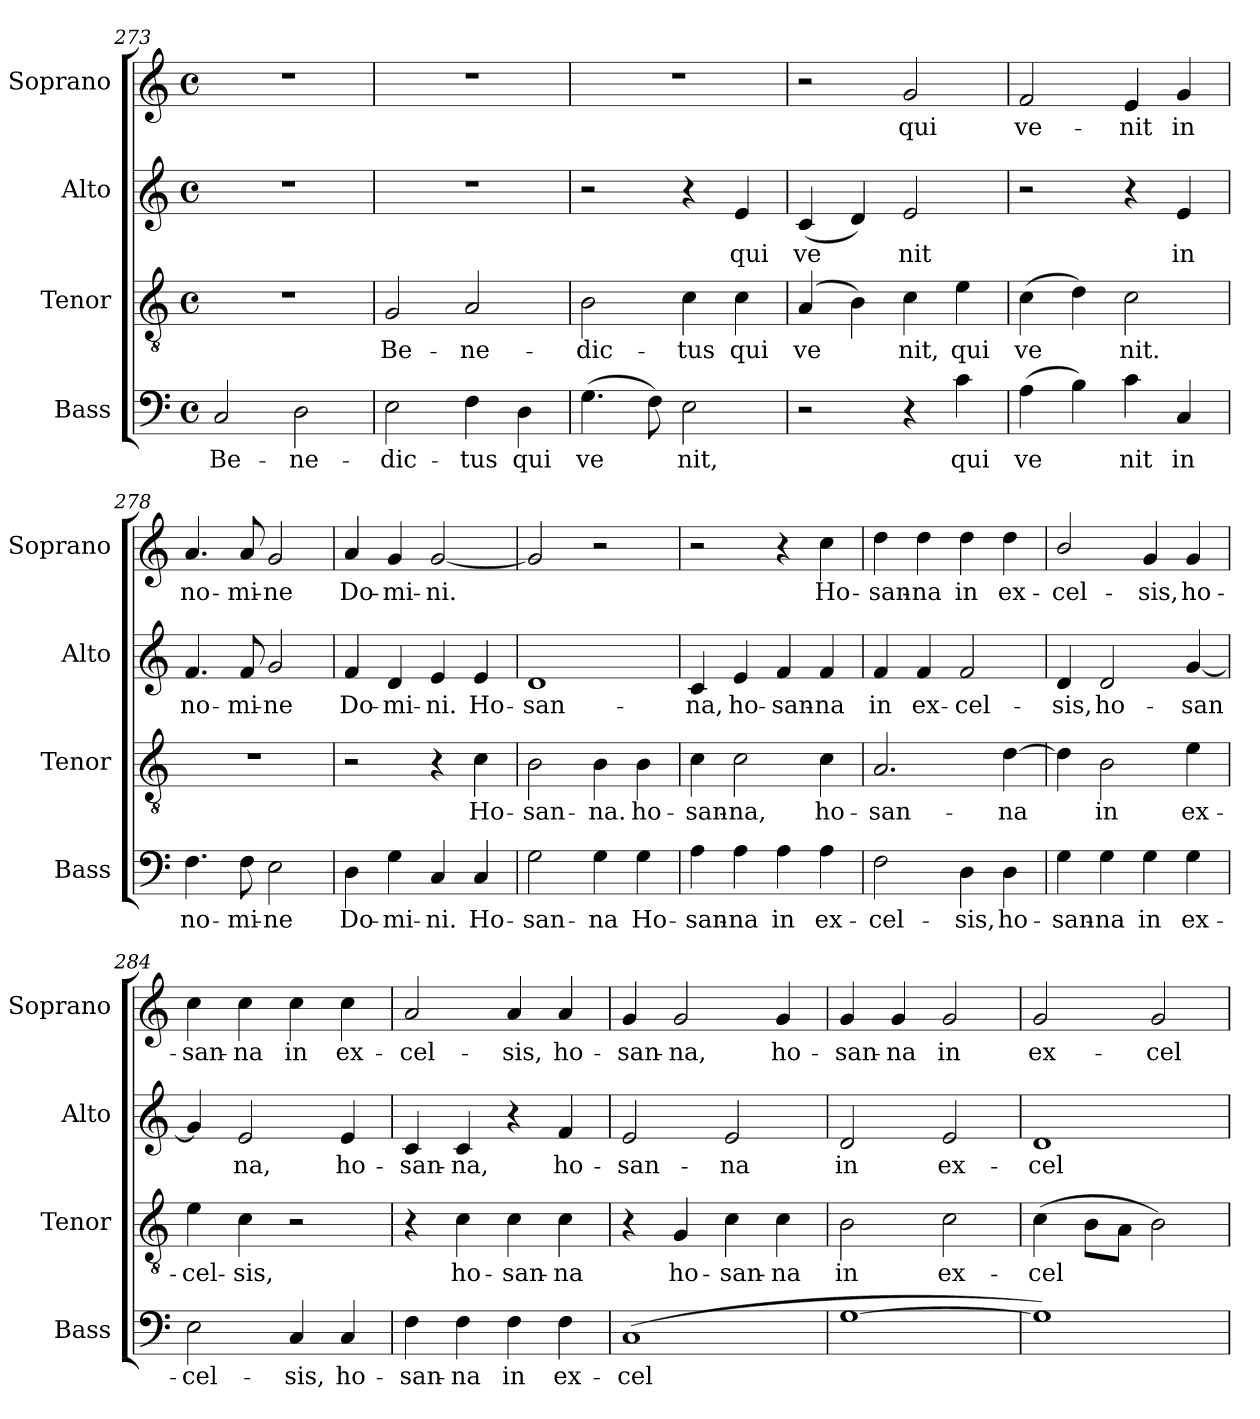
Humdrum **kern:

**kern	**text	**kern	**text	**kern	**text	**kern	**text
*part4	*part4	*part3	*part3	*part2	*part2	*part1	*part1
*staff4	*staff4	*staff3	*staff3	*staff2	*staff2	*staff1	*staff1
*I"Bass	*	*I"Tenor	*	*I"Alto	*	*I"Soprano	*
*I'Bass	*	*I'Tenor	*	*I'Alto	*	*I'Soprano	*
*clefF4	*	*clefGv2	*	*clefG2	*	*clefG2	*
*k[]	*	*k[]	*	*k[]	*	*k[]	*
*C:	*	*C:	*	*C:	*	*C:	*
*M4/4	*	*M4/4	*	*M4/4	*	*M4/4	*
*met(c)	*	*met(c)	*	*met(c)	*	*met(c)	*
=273	=273	=273	=273	=273	=273	=273	=273
!	!LO:LY:b	!	!	!	!	!	!
2C/	Be-	1r	.	1r	.	1r	.
!	!LO:LY:b	!	!	!	!	!	!
2D\	-ne-	.	.	.	.	.	.
=274	=274	=274	=274	=274	=274	=274	=274
!	!LO:LY:b	!	!LO:LY:b	!	!	!	!
2E\	-dic-	2G/	Be-	1r	.	1r	.
!	!LO:LY:b	!	!LO:LY:b	!	!	!	!
4F\	-tus	2A/	-ne-	.	.	.	.
!	!LO:LY:b	!	!	!	!	!	!
4D\	qui	.	.	.	.	.	.
=275	=275	=275	=275	=275	=275	=275	=275
!	!LO:LY:b	!	!LO:LY:b	!	!	!	!
(>4.G\	ve­	2B\	-dic-	2r	.	1r	.
8F\)	.	.	.	.	.	.	.
!	!LO:LY:b	!	!LO:LY:b	!	!	!	!
2E\	nit,	4c\	-tus	4r	.	.	.
!	!	!	!LO:LY:b	!	!LO:LY:b	!	!
.	.	4c\	qui	4e/	qui	.	.
!!LO:LB:g=z
=276	=276	=276	=276	=276	=276	=276	=276
!	!	!	!LO:LY:b	!	!LO:LY:b	!	!
2r	.	(<4A/	ve­	(<4c/	ve­	2r	.
.	.	4B\)	.	4d/)	.	.	.
!	!	!	!LO:LY:b	!	!LO:LY:b	!	!LO:LY:b
4r	.	4c\	nit,	2e/	nit	2g/	qui
!	!LO:LY:b	!	!LO:LY:b	!	!	!	!
4c\	qui	4e\	qui	.	.	.	.
=277	=277	=277	=277	=277	=277	=277	=277
!	!LO:LY:b	!	!LO:LY:b	!	!	!	!LO:LY:b
(>4A\	ve­	(>4c\	ve­	2r	.	2f/	ve-
4B\)	.	4d\)	.	.	.	.	.
!	!LO:LY:b	!	!LO:LY:b	!	!	!	!LO:LY:b
4c\	nit	2c\	nit.	4r	.	4e/	-nit
!	!LO:LY:b	!	!	!	!LO:LY:b	!	!LO:LY:b
4C/	in	.	.	4e/	in	4g/	in
=278	=278	=278	=278	=278	=278	=278	=278
!	!LO:LY:b	!	!	!	!LO:LY:b	!	!LO:LY:b
4.F\	no-	1r	.	4.f/	no-	4.a/	no-
!	!LO:LY:b	!	!	!	!LO:LY:b	!	!LO:LY:b
8F\	-mi-	.	.	8f/	-mi-	8a/	-mi-
!	!LO:LY:b	!	!	!	!LO:LY:b	!	!LO:LY:b
2E\	-ne	.	.	2g/	-ne	2g/	-ne
=279	=279	=279	=279	=279	=279	=279	=279
!	!LO:LY:b	!	!	!	!LO:LY:b	!	!LO:LY:b
4D\	Do-	2r	.	4f/	Do-	4a/	Do-
!	!LO:LY:b	!	!	!	!LO:LY:b	!	!LO:LY:b
4G\	-mi-	.	.	4d/	-mi-	4g/	-mi-
!	!LO:LY:b	!	!	!	!LO:LY:b	!	!LO:LY:b
4C/	-ni.	4r	.	4e/	-ni.	[2g/	-ni.
!	!LO:LY:b	!	!LO:LY:b	!	!LO:LY:b	!	!
4C/	Ho-	4c\	Ho-	4e/	Ho-	.	.
=280	=280	=280	=280	=280	=280	=280	=280
!	!LO:LY:b	!	!LO:LY:b	!	!LO:LY:b	!	!
2G\	-san-	2B\	-san-	1d	-san-	2g/]	.
!	!LO:LY:b	!	!LO:LY:b	!	!	!	!
4G\	-na	4B\	-na.	.	.	2r	.
!	!LO:LY:b	!	!LO:LY:b	!	!	!	!
4G\	Ho-	4B\	ho-	.	.	.	.
=281	=281	=281	=281	=281	=281	=281	=281
!	!LO:LY:b	!	!LO:LY:b	!	!LO:LY:b	!	!
4A\	-san-	4c\	-san-	4c/	-na,	2r	.
!	!LO:LY:b	!	!LO:LY:b	!	!LO:LY:b	!	!
4A\	-na	2c\	-na,	4e/	ho-	.	.
!	!LO:LY:b	!	!	!	!LO:LY:b	!	!
4A\	in	.	.	4f/	-san-	4r	.
!	!LO:LY:b	!	!LO:LY:b	!	!LO:LY:b	!	!LO:LY:b
4A\	ex-	4c\	ho-	4f/	-na	4cc\	Ho-
=282	=282	=282	=282	=282	=282	=282	=282
!	!LO:LY:b	!	!LO:LY:b	!	!LO:LY:b	!	!LO:LY:b
2F\	-cel-	2.A/	-san-	4f/	in	4dd\	-san-
!	!	!	!	!	!LO:LY:b	!	!LO:LY:b
.	.	.	.	4f/	ex-	4dd\	-na
!	!LO:LY:b	!	!	!	!LO:LY:b	!	!LO:LY:b
4D\	-sis,	.	.	2f/	-cel-	4dd\	in
!	!LO:LY:b	!	!LO:LY:b	!	!	!	!LO:LY:b
4D\	ho-	[4d\	-na	.	.	4dd\	ex-
!!LO:LB:g=z
=283	=283	=283	=283	=283	=283	=283	=283
!	!LO:LY:b	!	!	!	!LO:LY:b	!	!LO:LY:b
4G\	-san-	4d\]	.	4d/	-sis,	2b/	-cel-
!	!LO:LY:b	!	!LO:LY:b	!	!LO:LY:b	!	!
4G\	-na	2B\	in	2d/	ho-	.	.
!	!LO:LY:b	!	!	!	!	!	!LO:LY:b
4G\	in	.	.	.	.	4g/	-sis,
!	!LO:LY:b	!	!LO:LY:b	!	!LO:LY:b	!	!LO:LY:b
4G\	ex-	4e\	ex-	[4g/	-san­	4g/	ho-
=284	=284	=284	=284	=284	=284	=284	=284
!	!LO:LY:b	!	!LO:LY:b	!	!	!	!LO:LY:b
2E\	-cel-	4e\	-cel-	4g/]	.	4cc\	-san-
!	!	!	!LO:LY:b	!	!LO:LY:b	!	!LO:LY:b
.	.	4c\	-sis,	2e/	na,	4cc\	-na
!	!LO:LY:b	!	!	!	!	!	!LO:LY:b
4C/	-sis,	2r	.	.	.	4cc\	in
!	!LO:LY:b	!	!	!	!LO:LY:b	!	!LO:LY:b
4C/	ho-	.	.	4e/	ho-	4cc\	ex-
=285	=285	=285	=285	=285	=285	=285	=285
!	!LO:LY:b	!	!	!	!LO:LY:b	!	!LO:LY:b
4F\	-san-	4r	.	4c/	-san-	2a/	-cel-
!	!LO:LY:b	!	!LO:LY:b	!	!LO:LY:b	!	!
4F\	-na	4c\	ho-	4c/	-na,	.	.
!	!LO:LY:b	!	!LO:LY:b	!	!	!	!LO:LY:b
4F\	in	4c\	-san-	4r	.	4a/	-sis,
!	!LO:LY:b	!	!LO:LY:b	!	!LO:LY:b	!	!LO:LY:b
4F\	ex-	4c\	-na	4f/	ho-	4a/	ho-
=286	=286	=286	=286	=286	=286	=286	=286
!	!LO:LY:b	!	!	!	!LO:LY:b	!	!LO:LY:b
(<1C	-cel­	4r	.	2e/	-san-	4g/	-san-
!	!	!	!LO:LY:b	!	!	!	!LO:LY:b
.	.	4G/	ho-	.	.	2g/	-na,
!	!	!	!LO:LY:b	!	!LO:LY:b	!	!
.	.	4c\	-san-	2e/	-na	.	.
!	!	!	!LO:LY:b	!	!	!	!LO:LY:b
.	.	4c\	-na	.	.	4g/	ho-
=287	=287	=287	=287	=287	=287	=287	=287
!	!	!	!LO:LY:b	!	!LO:LY:b	!	!LO:LY:b
[1G	.	2B\	in	2d/	in	4g/	-san-
!	!	!	!	!	!	!	!LO:LY:b
.	.	.	.	.	.	4g/	-na
!	!	!	!LO:LY:b	!	!LO:LY:b	!	!LO:LY:b
.	.	2c\	ex-	2e/	ex-	2g/	in
=288	=288	=288	=288	=288	=288	=288	=288
!	!	!	!LO:LY:b	!	!LO:LY:b	!	!LO:LY:b
1G])	.	(>4c\	-cel­	1d	-cel-	2g/	ex-
.	.	8B\L	.	.	.	.	.
.	.	8A\J	.	.	.	.	.
!	!	!	!	!	!	!	!LO:LY:b
.	.	2B\)	.	.	.	2g/	-cel-
=	=	=	=	=	=	=	=
*-	*-	*-	*-	*-	*-	*-	*-
